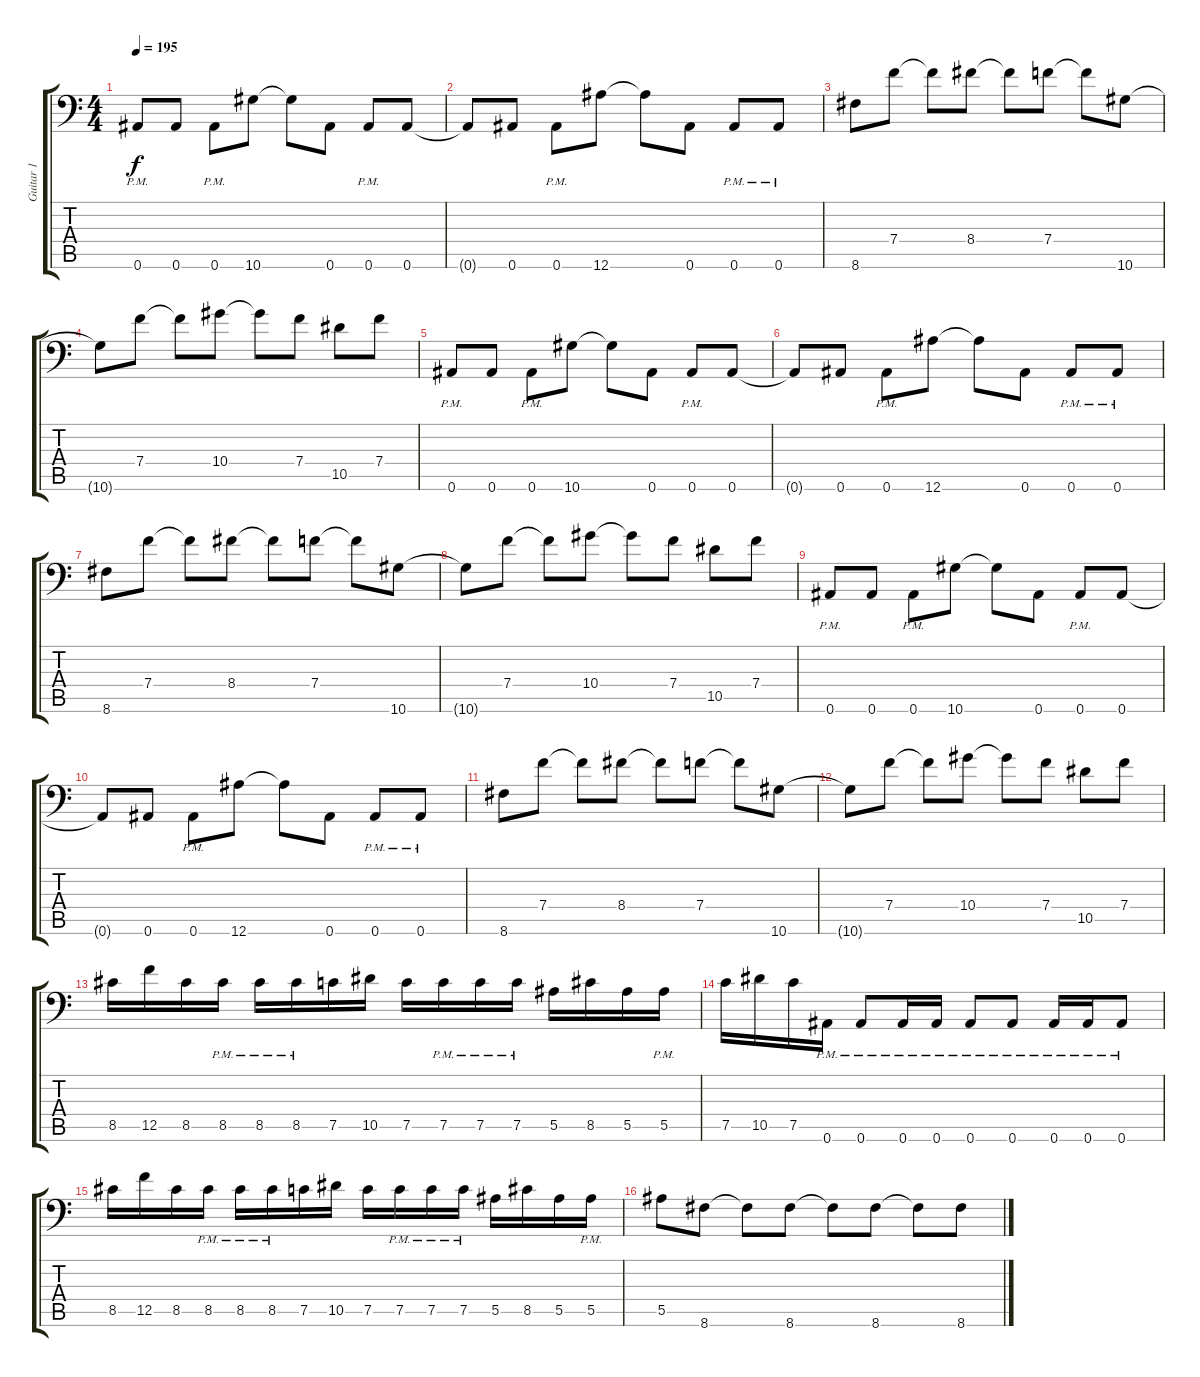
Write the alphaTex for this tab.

\track ("Guitar 1" "Guitar 1") {instrument distortionguitar}
\staff {score tabs}
\tuning (C4 G3 Eb3 Bb2 F2 Bb1) {hide}
\ts (4 4)
\tempo 195
\clef f4
\ks c
0.6{pm}.8{dy f} 0.6.8 0.6{pm}.8 10.6.8 10.6{t}.8 0.6.8 0.6{pm}.8 0.6.8 |
0.6{t}.8 0.6.8 0.6{pm}.8 12.6.8 12.6{t}.8 0.6.8 0.6{pm}.8 0.6{pm}.8 |
8.6.8 7.4.8 7.4{t}.8 8.4.8 8.4{t}.8 7.4.8 7.4{t}.8 10.6.8 |
10.6{t}.8 7.4.8 7.4{t}.8 10.4.8 10.4{t}.8 7.4.8 10.5.8 7.4.8 |
0.6{pm}.8 0.6.8 0.6{pm}.8 10.6.8 10.6{t}.8 0.6.8 0.6{pm}.8 0.6.8 |
0.6{t}.8 0.6.8 0.6{pm}.8 12.6.8 12.6{t}.8 0.6.8 0.6{pm}.8 0.6{pm}.8 |
8.6.8 7.4.8 7.4{t}.8 8.4.8 8.4{t}.8 7.4.8 7.4{t}.8 10.6.8 |
10.6{t}.8 7.4.8 7.4{t}.8 10.4.8 10.4{t}.8 7.4.8 10.5.8 7.4.8 |
0.6{pm}.8 0.6.8 0.6{pm}.8 10.6.8 10.6{t}.8 0.6.8 0.6{pm}.8 0.6.8 |
0.6{t}.8 0.6.8 0.6{pm}.8 12.6.8 12.6{t}.8 0.6.8 0.6{pm}.8 0.6{pm}.8 |
8.6.8 7.4.8 7.4{t}.8 8.4.8 8.4{t}.8 7.4.8 7.4{t}.8 10.6.8 |
10.6{t}.8 7.4.8 7.4{t}.8 10.4.8 10.4{t}.8 7.4.8 10.5.8 7.4.8 |
8.5.16 12.5.16 8.5.16 8.5{pm}.16 8.5{pm}.16 8.5{pm}.16 7.5.16 10.5.16 7.5.16 7.5{pm}.16 7.5{pm}.16 7.5{pm}.16 5.5.16 8.5.16 5.5.16 5.5{pm}.16 |
7.5.16 10.5.16 7.5.16 0.6{pm}.16 0.6{pm}.8 0.6{pm}.16 0.6{pm}.16 0.6{pm}.8 0.6{pm}.8 0.6{pm}.16 0.6{pm}.16 0.6{pm}.8 |
8.5.16 12.5.16 8.5.16 8.5{pm}.16 8.5{pm}.16 8.5{pm}.16 7.5.16 10.5.16 7.5.16 7.5{pm}.16 7.5{pm}.16 7.5{pm}.16 5.5.16 8.5.16 5.5.16 5.5{pm}.16 |
5.5.8 8.6.8 8.6{t}.8 8.6.8 8.6{t}.8 8.6.8 8.6{t}.8 8.6.8
